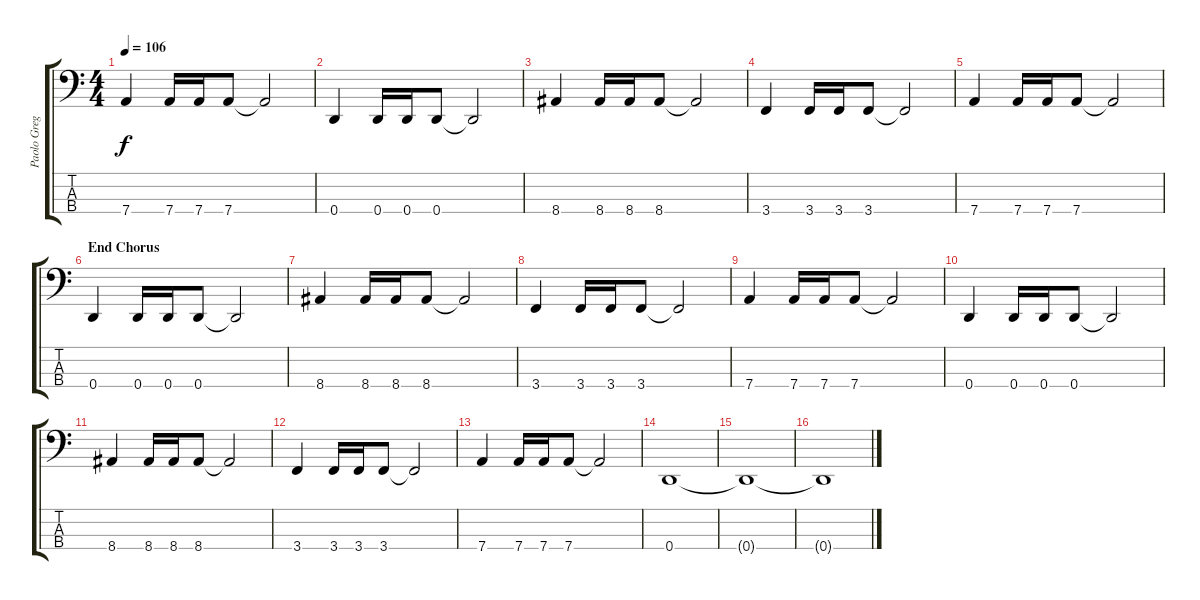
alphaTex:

\track ("Paolo Gregoletto" "Paolo Greg") {instrument electricbasspick}
\staff {score tabs}
\tuning (G2 D2 A1 D1) {hide}
\ts (4 4)
\tempo 106
\clef f4
\ks c
7.4.4{dy f} 7.4.16 7.4.16 7.4.8 7.4{t}.2 |
0.4.4 0.4.16 0.4.16 0.4.8 0.4{t}.2 |
8.4.4 8.4.16 8.4.16 8.4.8 8.4{t}.2 |
3.4.4 3.4.16 3.4.16 3.4.8 3.4{t}.2 |
7.4.4 7.4.16 7.4.16 7.4.8 7.4{t}.2 |
\section ("" "End Chorus")
0.4.4 0.4.16 0.4.16 0.4.8 0.4{t}.2 |
8.4.4 8.4.16 8.4.16 8.4.8 8.4{t}.2 |
3.4.4 3.4.16 3.4.16 3.4.8 3.4{t}.2 |
7.4.4 7.4.16 7.4.16 7.4.8 7.4{t}.2 |
0.4.4 0.4.16 0.4.16 0.4.8 0.4{t}.2 |
8.4.4 8.4.16 8.4.16 8.4.8 8.4{t}.2 |
3.4.4 3.4.16 3.4.16 3.4.8 3.4{t}.2 |
7.4.4 7.4.16 7.4.16 7.4.8 7.4{t}.2 |
0.4.1 |
0.4{t}.1 |
0.4{t}.1
